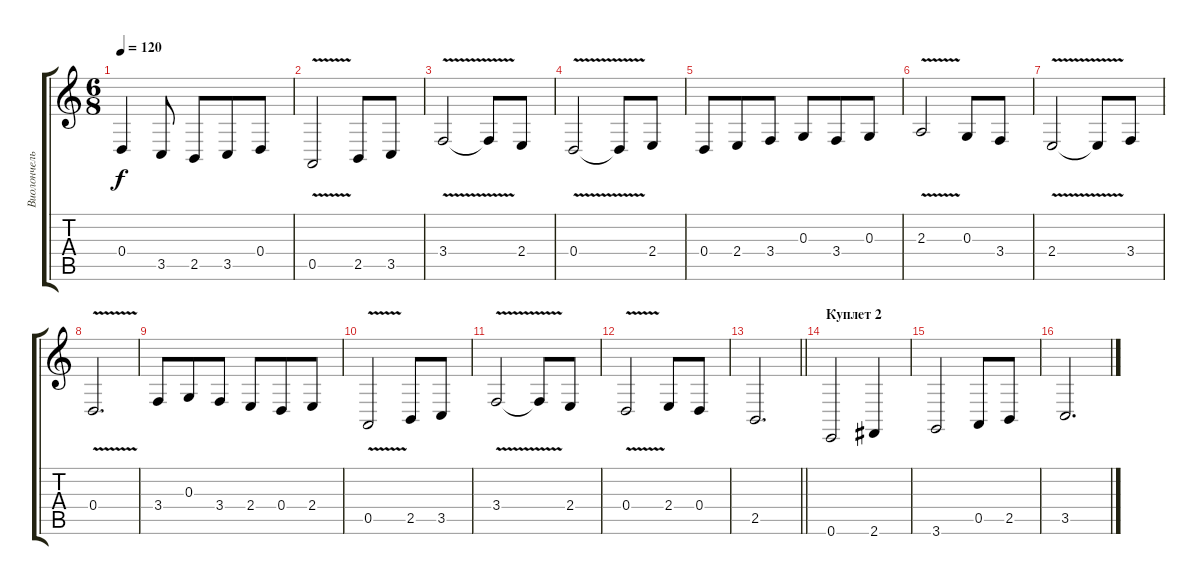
\track ("Виолончель" "Виолончель") {instrument fiddle}
\staff {score tabs}
\tuning (E4 B3 G3 D3 A2 E2) {hide}
\ts (6 8)
\tempo 120
\clef g2
\ks c
0.4.4{dy f} 3.5.8 2.5.8 3.5.8 0.4.8 |
0.5{v}.2 2.5.8 3.5.8 |
3.4{v}.2 3.4{t}.8 2.4.8 |
0.4{v}.2 0.4{t}.8 2.4.8 |
0.4.8 2.4.8 3.4.8 0.3.8 3.4.8 0.3.8 |
2.3{v}.2 0.3.8 3.4.8 |
2.4{v}.2 2.4{t}.8 3.4.8 |
0.4{v}.2{d} |
3.4.8 0.3.8 3.4.8 2.4.8 0.4.8 2.4.8 |
0.5{v}.2 2.5.8 3.5.8 |
3.4{v}.2 3.4{t}.8 2.4.8 |
0.4{v}.2 2.4.8 0.4.8 |
\barLineRight lightlight
2.5.2{d} |
\section ("" "Куплет 2")
0.6.2 2.6.4 |
3.6.2 0.5.8 2.5.8 |
3.5.2{d}
